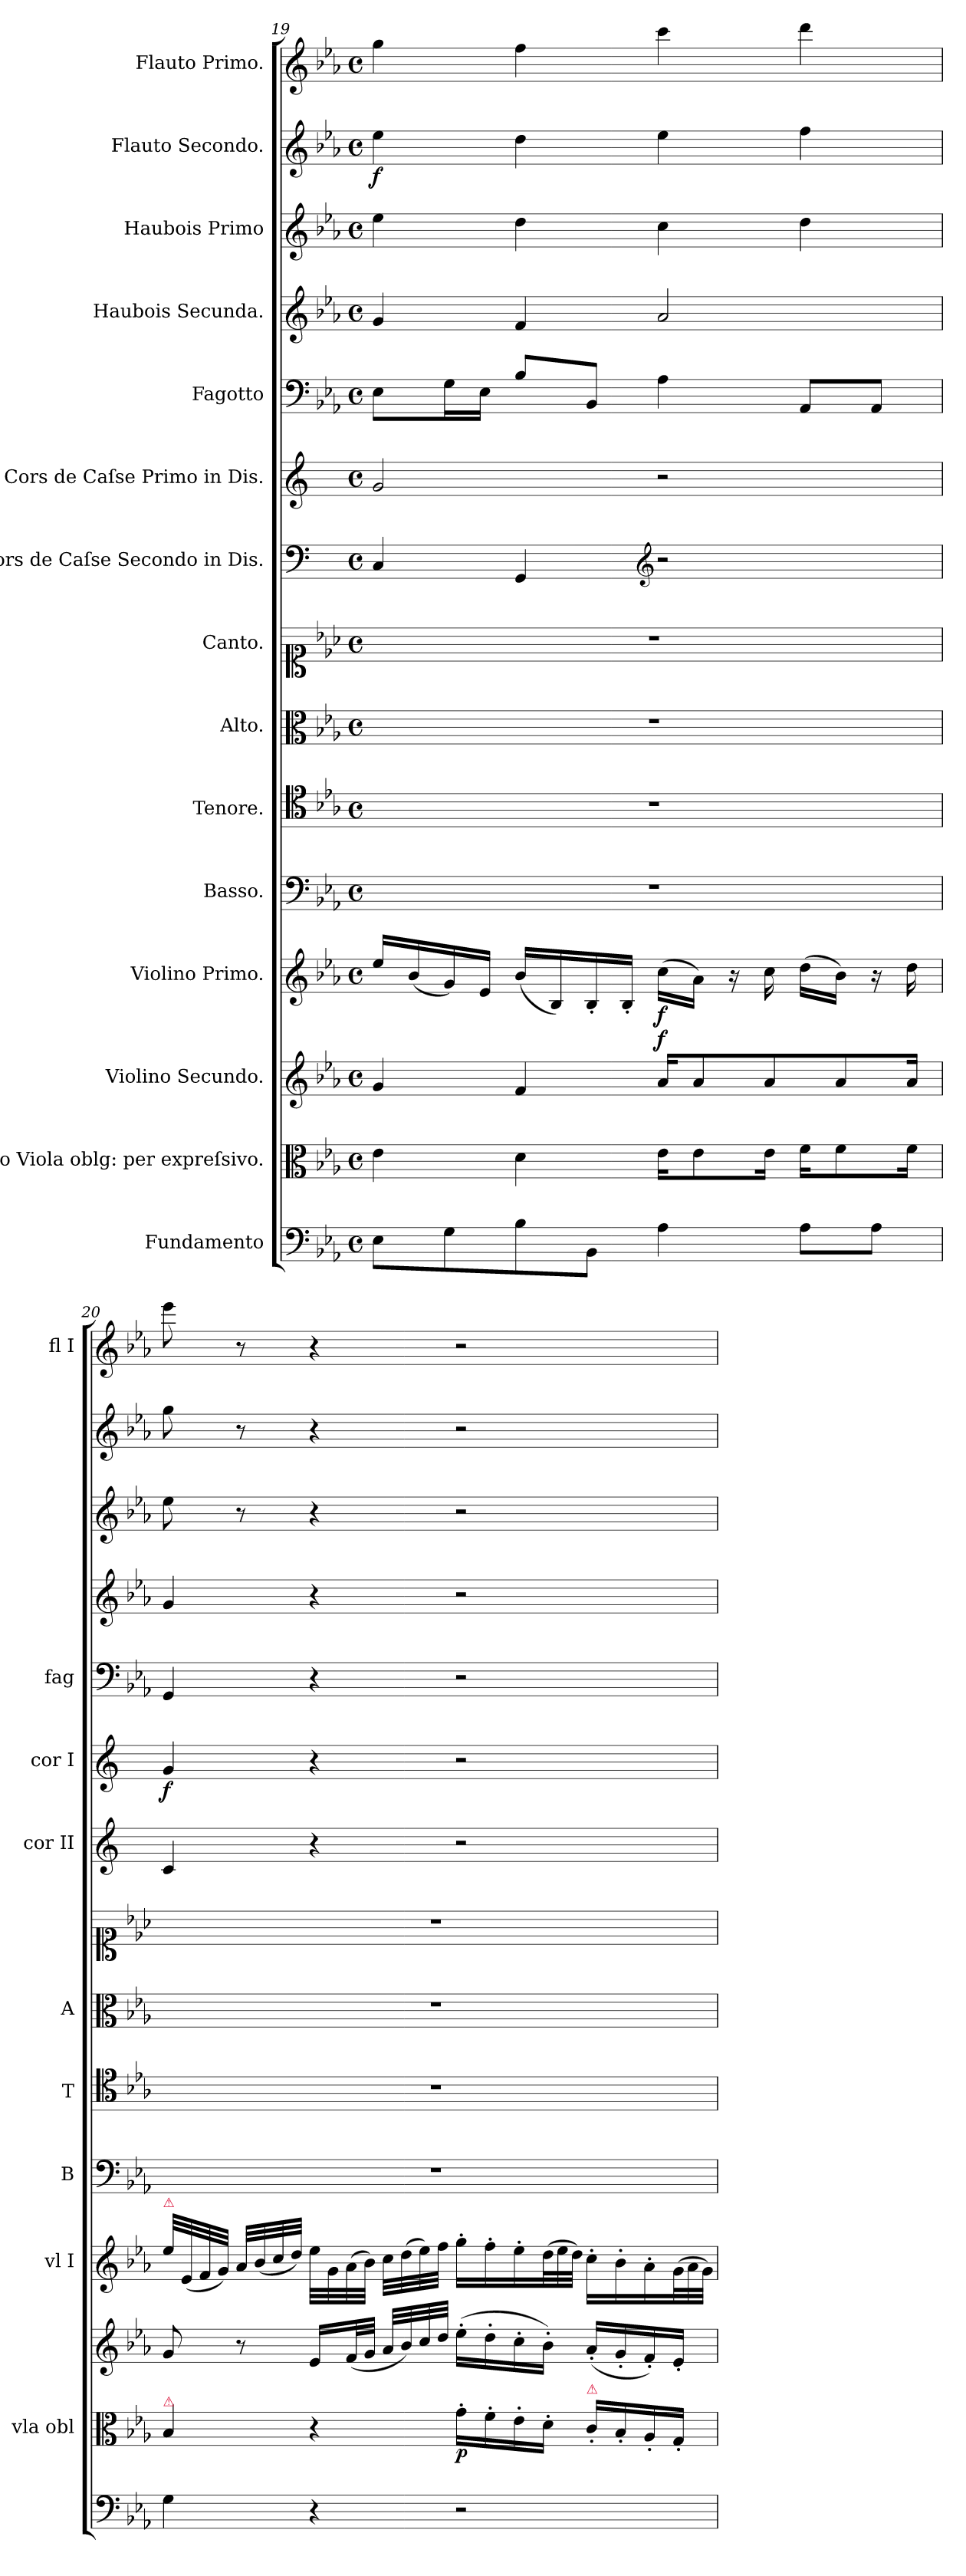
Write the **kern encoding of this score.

**kern	**kern	**dynam	**kern	**dynam	**kern	**dynam	**kern	**kern	**kern	**kern	**kern	**kern	**dynam	**kern	**dynam	**kern	**dynam	**kern	**kern	**dynam	**kern	**dynam
*part15	*part14	*part14	*part13	*part13	*part12	*part12	*part11	*part10	*part9	*part8	*part7	*part6	*part6	*part5	*part5	*part4	*part4	*part3	*part2	*part2	*part1	*part1
*staff15	*staff14	*staff14	*staff13	*staff13	*staff12	*staff12	*staff11	*staff10	*staff9	*staff8	*staff7	*staff6	*staff6	*staff5	*staff5	*staff4	*staff4	*staff3	*staff2	*staff2	*staff1	*staff1
*I"Fundamento	*I"Alto Viola oblg: per expreſsivo.	*	*I"Violino Secundo.	*	*I"Violino Primo.	*	*I"Basso.	*I"Tenore.	*I"Alto.	*I"Canto.	*I"Cors de Caſse Secondo in Dis.	*I"Cors de Caſse Primo in Dis.	*	*I"Fagotto	*	*I"Haubois Secunda.	*	*I"Haubois Primo	*I"Flauto Secondo.	*	*I"Flauto Primo.	*
*	*I'vla obl	*	*	*	*I'vl I	*	*I'B	*I'T	*I'A	*	*I'cor II	*I'cor I	*	*I'fag	*	*	*	*	*	*	*I'fl I	*
*clefF4	*clefC3	*	*clefG2	*	*clefG2	*	*clefF4	*clefC4	*clefC3	*clefC1	*clefF4	*clefG2	*	*clefF4	*	*clefG2	*	*clefG2	*clefG2	*	*clefG2	*
*	*	*	*	*	*	*	*	*	*	*	*ITrd-2c-3	*ITrd-2c-3	*	*	*	*	*	*	*	*	*	*
*k[b-e-a-]	*k[b-e-a-]	*	*k[b-e-a-]	*	*k[b-e-a-]	*	*k[b-e-a-]	*k[b-e-a-]	*k[b-e-a-]	*k[b-e-a-]	*k[b-e-a-]	*k[b-e-a-]	*	*k[b-e-a-]	*	*k[b-e-a-]	*	*k[b-e-a-]	*k[b-e-a-]	*	*k[b-e-a-]	*
*E-:	*E-:	*	*E-:	*	*E-:	*	*E-:	*E-:	*E-:	*E-:	*	*	*	*E-:	*	*E-:	*	*E-:	*E-:	*	*E-:	*
*M4/4	*M4/4	*	*M4/4	*	*M4/4	*	*M4/4	*M4/4	*M4/4	*M4/4	*M4/4	*M4/4	*	*M4/4	*	*M4/4	*	*M4/4	*M4/4	*	*M4/4	*
*met(c)	*met(c)	*	*met(c)	*	*met(c)	*	*met(c)	*met(c)	*met(c)	*met(c)	*met(c)	*met(c)	*	*met(c)	*	*met(c)	*	*met(c)	*met(c)	*	*met(c)	*
=19	=19	=19	=19	=19	=19	=19	=19	=19	=19	=19	=19	=19	=19	=19	=19	=19	=19	=19	=19	=19	=19	=19
!	!	!	!	!	!	!	!	!	!	!	!	!	!	!	!	!	!	!	!	!LO:DY:b	!	!
8E-\L	4e-\	.	4g/	.	16ee-/LL	.	1r	1r	1r	1r	4E-/	2b-/	.	8E-\L	.	4g/	.	4ee-\	4ee-\	f.	4gg\	.
.	.	.	.	.	(16b-/	.	.	.	.	.	.	.	.	.	.	.	.	.	.	.	.	.
8G\	.	.	.	.	16g/)	.	.	.	.	.	.	.	.	16G\L	.	.	.	.	.	.	.	.
.	.	.	.	.	16e-/JJ	.	.	.	.	.	.	.	.	16E-\JJ	.	.	.	.	.	.	.	.
8B-\	4d\	.	4f/	.	(16b-/LL	.	.	.	.	.	4BB-/	.	.	8B-\L	.	4f/	.	4dd\	4dd\	.	4ff\	.
.	.	.	.	.	16B-/)	.	.	.	.	.	.	.	.	.	.	.	.	.	.	.	.	.
8BB-/J	.	.	.	.	16B-'/	.	.	.	.	.	.	.	.	8BB-/J	.	.	.	.	.	.	.	.
.	.	.	.	.	16B-'/JJ	.	.	.	.	.	.	.	.	.	.	.	.	.	.	.	.	.
*	*	*	*	*	*	*	*	*	*	*	*clefG2	*	*	*	*	*	*	*	*	*	*	*
!	!	!LO:DY:b	!	!LO:DY:a	!	!	!	!	!	!	!	!	!	!	!LO:DY:b	!	!LO:DY:b	!	!	!	!	!LO:DY:b
4A-\	16e-\KL	f&colon;	16a-/KL	f	(16cc\LL	f	.	.	.	.	2r	2r	.	4A-\	for&colon;	2a-/	for&colon;	4cc\	4ee-\	.	4ccc\	f&colon;
.	8e-\	.	8a-/	.	16a-\JJ)	.	.	.	.	.	.	.	.	.	.	.	.	.	.	.	.	.
.	.	.	.	.	16r	.	.	.	.	.	.	.	.	.	.	.	.	.	.	.	.	.
.	16e-\Jk	.	8a-/	.	16cc\	.	.	.	.	.	.	.	.	.	.	.	.	.	.	.	.	.
8A-\L	16f\KL	.	.	.	(16dd\LL	.	.	.	.	.	.	.	.	8AA-/L	.	.	.	4dd\	4ff\	.	4ddd\	.
.	8f\	.	8a-/	.	16b-\JJ)	.	.	.	.	.	.	.	.	.	.	.	.	.	.	.	.	.
8A-\J	.	.	.	.	16r	.	.	.	.	.	.	.	.	8AA-/J	.	.	.	.	.	.	.	.
.	16f\Jk	.	16a-/Jk	.	16dd\	.	.	.	.	.	.	.	.	.	.	.	.	.	.	.	.	.
=20	=20	=20	=20	=20	=20	=20	=20	=20	=20	=20	=20	=20	=20	=20	=20	=20	=20	=20	=20	=20	=20	=20
!	!	!	!	!	!LO:TX:a:color=crimson:t=⚠	!	!	!	!	!	!	!	!	!	!	!	!	!	!	!	!	!
!	!LO:TX:a:color=crimson:t=⚠	!	!	!	!	!	!	!	!	!	!	!	!	!	!	!	!	!	!	!	!	!
!	!	!	!	!	!	!	!	!	!	!	!	!	!LO:DY:b	!	!	!	!	!	!	!	!	!
4G\	4B-/	.	8g/	.	32ee-\LLL	.	1r	1r	1r	1r	4e-/	4b-/	f	4GG/	.	4g/	.	8ee-\	8gg\	.	8eee-\	.
.	.	.	.	.	(32e-/	.	.	.	.	.	.	.	.	.	.	.	.	.	.	.	.	.
.	.	.	.	.	32f/	.	.	.	.	.	.	.	.	.	.	.	.	.	.	.	.	.
.	.	.	.	.	32g/JJJ)	.	.	.	.	.	.	.	.	.	.	.	.	.	.	.	.	.
.	.	.	8r	.	32a-/LLL	.	.	.	.	.	.	.	.	.	.	.	.	8r	8r	.	8r	.
.	.	.	.	.	(32b-/	.	.	.	.	.	.	.	.	.	.	.	.	.	.	.	.	.
.	.	.	.	.	32cc/	.	.	.	.	.	.	.	.	.	.	.	.	.	.	.	.	.
.	.	.	.	.	32dd/JJJ)	.	.	.	.	.	.	.	.	.	.	.	.	.	.	.	.	.
4r	4r	.	16e-/LL	.	32ee-\LLL	.	.	.	.	.	4r	4r	.	4r	.	4r	.	4r	4r	.	4r	.
.	.	.	.	.	32g\	.	.	.	.	.	.	.	.	.	.	.	.	.	.	.	.	.
.	.	.	(32f/L	.	(32a-\	.	.	.	.	.	.	.	.	.	.	.	.	.	.	.	.	.
.	.	.	32g/JJJ	.	32b-\JJJ)	.	.	.	.	.	.	.	.	.	.	.	.	.	.	.	.	.
.	.	.	32a-/LLL	.	32cc\LLL	.	.	.	.	.	.	.	.	.	.	.	.	.	.	.	.	.
.	.	.	32b-/)	.	(32dd\	.	.	.	.	.	.	.	.	.	.	.	.	.	.	.	.	.
.	.	.	32cc/	.	32ee-\)	.	.	.	.	.	.	.	.	.	.	.	.	.	.	.	.	.
.	.	.	32dd/JJJ	.	32ff\JJJ	.	.	.	.	.	.	.	.	.	.	.	.	.	.	.	.	.
2r	16g'\LL	p	(16ee-'\LL	.	16gg'\LL	.	.	.	.	.	2r	2r	.	2r	.	2r	.	2r	2r	.	2r	.
.	16f'\	.	16dd'\	.	16ff'\	.	.	.	.	.	.	.	.	.	.	.	.	.	.	.	.	.
.	16e-'\	.	16cc'\	.	16ee-'\	.	.	.	.	.	.	.	.	.	.	.	.	.	.	.	.	.
*	*	*	*	*	*Xtuplet	*	*	*	*	*	*	*	*	*	*	*	*	*	*	*	*	*
.	16d'\JJ	.	16b-'\JJ)	.	(48dd\L	.	.	.	.	.	.	.	.	.	.	.	.	.	.	.	.	.
.	.	.	.	.	48ee-\	.	.	.	.	.	.	.	.	.	.	.	.	.	.	.	.	.
.	.	.	.	.	48dd\JJJ)	.	.	.	.	.	.	.	.	.	.	.	.	.	.	.	.	.
!	!LO:TX:a:color=crimson:t=⚠	!	!	!	!	!	!	!	!	!	!	!	!	!	!	!	!	!	!	!	!	!
.	16c'/LL	.	(16a-'/LL	.	16cc'\LL	.	.	.	.	.	.	.	.	.	.	.	.	.	.	.	.	.
.	16B-'/	.	16g'/	.	16b-'\	.	.	.	.	.	.	.	.	.	.	.	.	.	.	.	.	.
.	16A-'/	.	16f'/)	.	16a-'\	.	.	.	.	.	.	.	.	.	.	.	.	.	.	.	.	.
.	16G'/JJ	.	16e-'/JJ	.	(48g\L	.	.	.	.	.	.	.	.	.	.	.	.	.	.	.	.	.
.	.	.	.	.	48a-\	.	.	.	.	.	.	.	.	.	.	.	.	.	.	.	.	.
.	.	.	.	.	48g\JJJ)	.	.	.	.	.	.	.	.	.	.	.	.	.	.	.	.	.
=	=	=	=	=	=	=	=	=	=	=	=	=	=	=	=	=	=	=	=	=	=	=
*-	*-	*-	*-	*-	*-	*-	*-	*-	*-	*-	*-	*-	*-	*-	*-	*-	*-	*-	*-	*-	*-	*-
